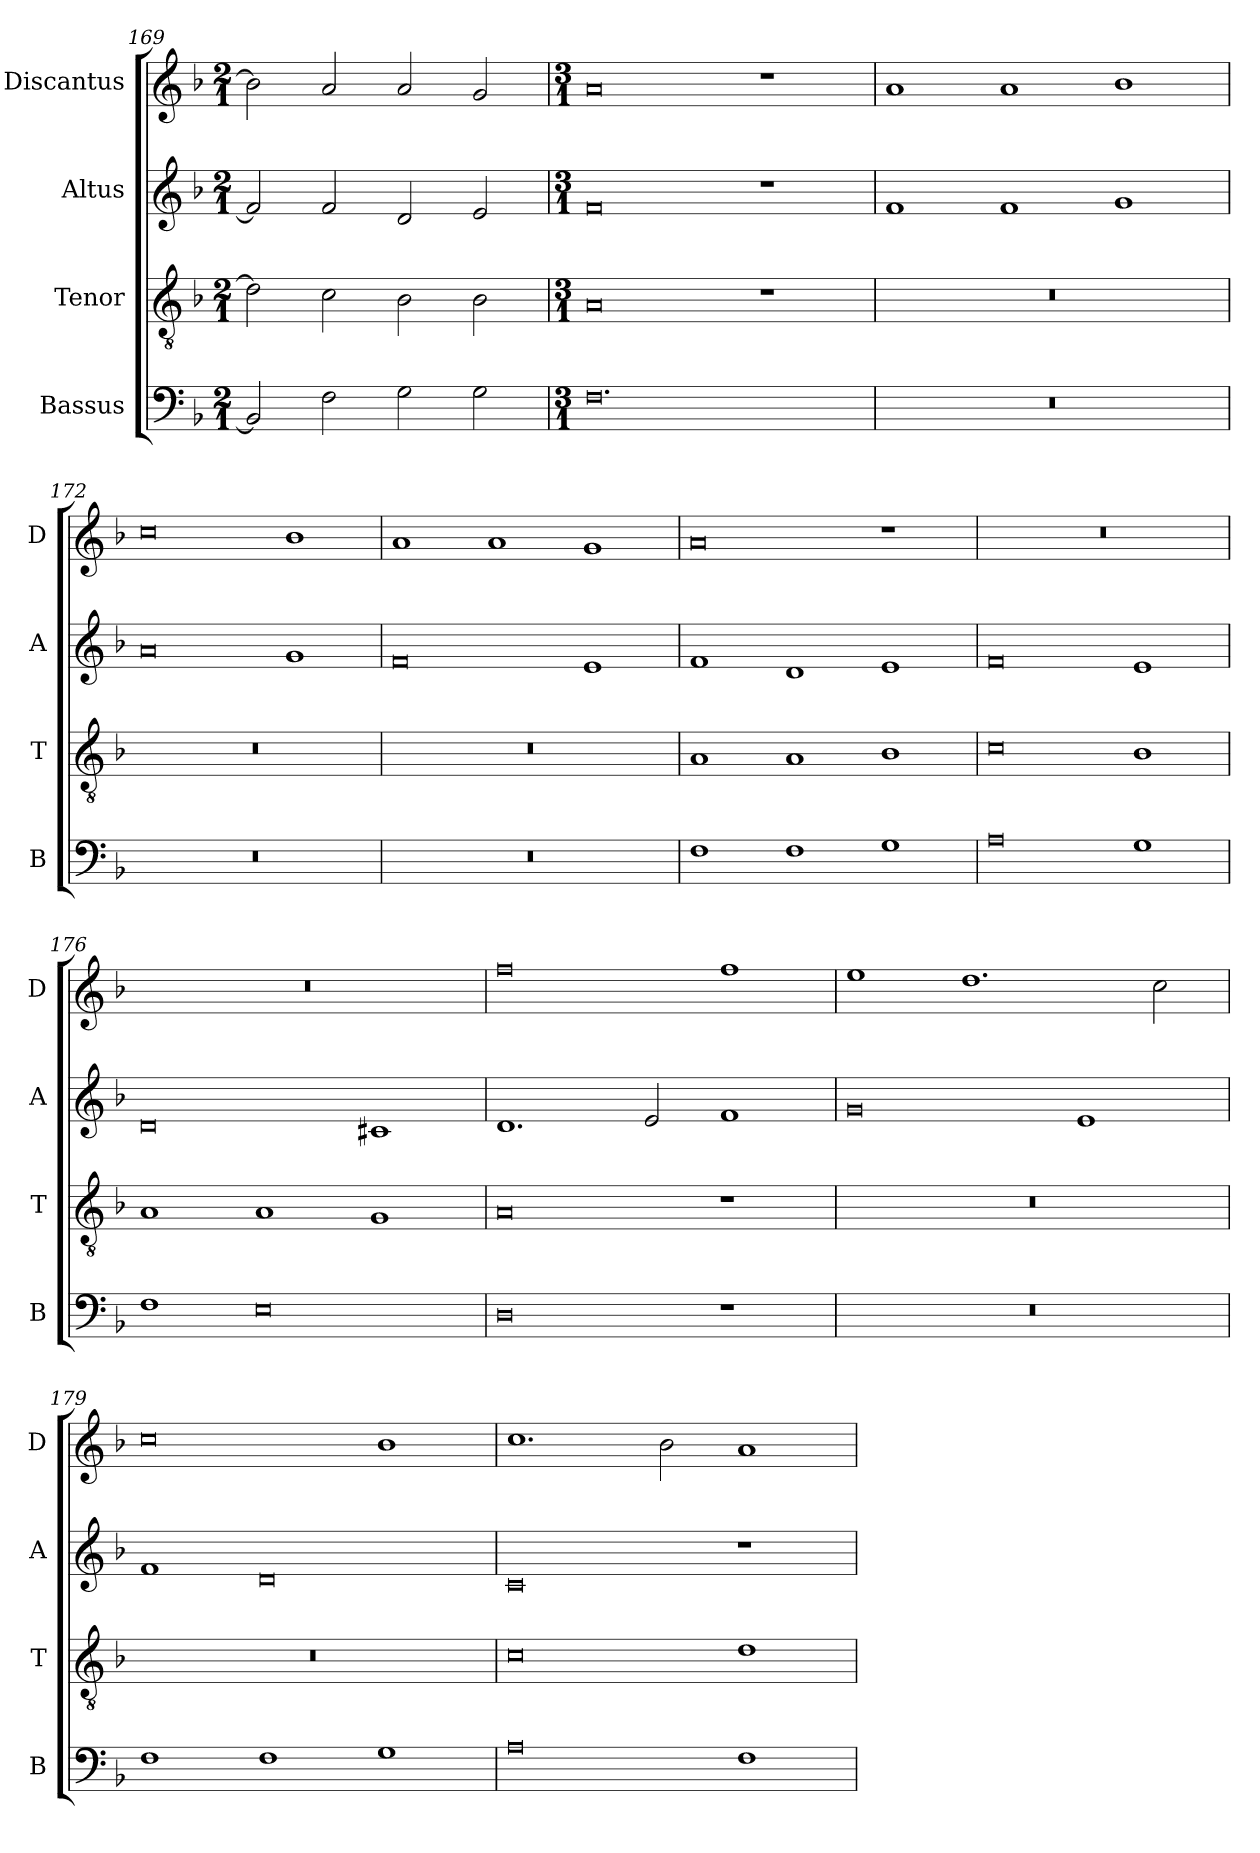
**kern	**kern	**kern	**kern
*part4	*part3	*part2	*part1
*staff4	*staff3	*staff2	*staff1
*I"Bassus	*I"Tenor	*I"Altus	*I"Discantus
*I'B	*I'T	*I'A	*I'D
*clefF4	*clefGv2	*clefG2	*clefG2
*k[b-]	*k[b-]	*k[b-]	*k[b-]
*M2/1	*M2/1	*M2/1	*M2/1
=169	=169	=169	=169
2BB-/]	2d\]	2f/]	2b-\]
2F\	2c\	2f/	2a/
2G\	2B-\	2d/	2a/
2G\	2B-\	2e/	2g/
=170	=170	=170	=170
*M3/1	*M3/1	*M3/1	*M3/1
0.F	0A	0f	0a
.	1r	1r	1r
=171	=171	=171	=171
0.r	0.r	1f	1a
.	.	1f	1a
.	.	1g	1b-
=172	=172	=172	=172
0.r	0.r	0a	0cc
.	.	1g	1b-
=173	=173	=173	=173
0.r	0.r	0f	1a
.	.	.	1a
.	.	1e	1g
=174	=174	=174	=174
1F	1A	1f	0a
1F	1A	1d	.
1G	1B-	1e	1r
=175	=175	=175	=175
0A	0c	0f	0.r
1G	1B-	1e	.
=176	=176	=176	=176
1F	1A	0d	0.r
0E	1A	.	.
.	1G	1c#X	.
=177	=177	=177	=177
0D	0A	1.d	0ff
.	.	2e/	.
1r	1r	1f	1ff
=178	=178	=178	=178
0.r	0.r	0g	1ee
.	.	.	1.dd
.	.	1e	.
.	.	.	2cc\
=179	=179	=179	=179
1F	0.r	1f	0cc
1F	.	0d	.
1G	.	.	1b-
=180	=180	=180	=180
0A	0c	0c	1.cc
.	.	.	2b-\
1F	1d	1r	1a
=	=	=	=
*-	*-	*-	*-
